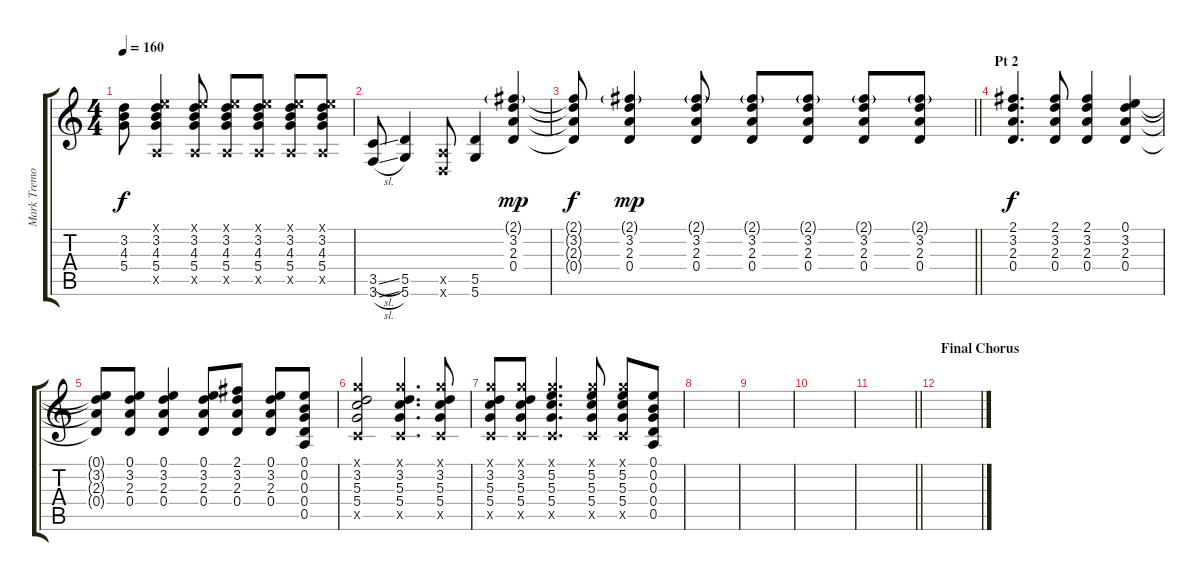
\track ("Mark Tremonti [Overdubbed/FX]" "Mark Tremo") {instrument distortionguitar}
\staff {score tabs}
\tuning (E4 B3 G3 D3 A2 D2) {hide}
\ts (4 4)
\tempo 160
\clef g2
\ks c
(3.2{t} 4.3{t} 5.4{t}).8{dy f} (0.1{x} 3.2 4.3 5.4 0.5{x}).4 (0.1{x} 3.2 4.3 5.4 0.5{x}).8 (0.1{x} 3.2 4.3 5.4 0.5{x}).8 (0.1{x} 3.2 4.3 5.4 0.5{x}).8 (0.1{x} 3.2 4.3 5.4 0.5{x}).8 (0.1{x} 3.2 4.3 5.4 0.5{x}).8 |
(3.5{sl} 3.6{sl}).8 (5.5 5.6).4 (0.5{x} 0.6{x}).8 (5.5 5.6).4 (2.1{g} 3.2 2.3 0.4).4{dy mp} |
\barLineRight lightlight
(2.1{t} 3.2{t} 2.3{t} 0.4{t}).8{dy f} (2.1{g} 3.2 2.3 0.4).4{dy mp} (2.1{g} 3.2 2.3 0.4).8 (2.1{g} 3.2 2.3 0.4).8 (2.1{g} 3.2 2.3 0.4).8 (2.1{g} 3.2 2.3 0.4).8 (2.1{g} 3.2 2.3 0.4).8 |
\section ("" "Pt 2")
(2.1 3.2 2.3 0.4).4{d dy f} (2.1 3.2 2.3 0.4).8 (2.1 3.2 2.3 0.4).4 (0.1 3.2 2.3 0.4).4 |
(0.1{t} 3.2{t} 2.3{t} 0.4{t}).8 (0.1 3.2 2.3 0.4).8 (0.1 3.2 2.3 0.4).4 (0.1 3.2 2.3 0.4).8 (2.1 3.2 2.3 0.4).8 (0.1 3.2 2.3 0.4).8 (0.1 0.2 0.3 0.4 0.5).8 |
(3.1{x} 3.2 5.3 5.4 3.5{x}).2 (3.1{x} 3.2 5.3 5.4 3.5{x}).4{d} (3.1{x} 3.2 5.3 5.4 3.5{x}).8 |
(3.1{x} 3.2 5.3 5.4 3.5{x}).8 (3.1{x} 3.2 5.3 5.4 3.5{x}).8 (3.1{x} 5.2 5.3 5.4 3.5{x}).4{d} (3.1{x} 5.2 5.3 5.4 3.5{x}).8 (3.1{x} 5.2 5.3 5.4 3.5{x}).8 (0.1 0.2 0.3 0.4 0.5).8 |
|
|
|
\barLineRight lightlight
|
\section ("" "Final Chorus")
